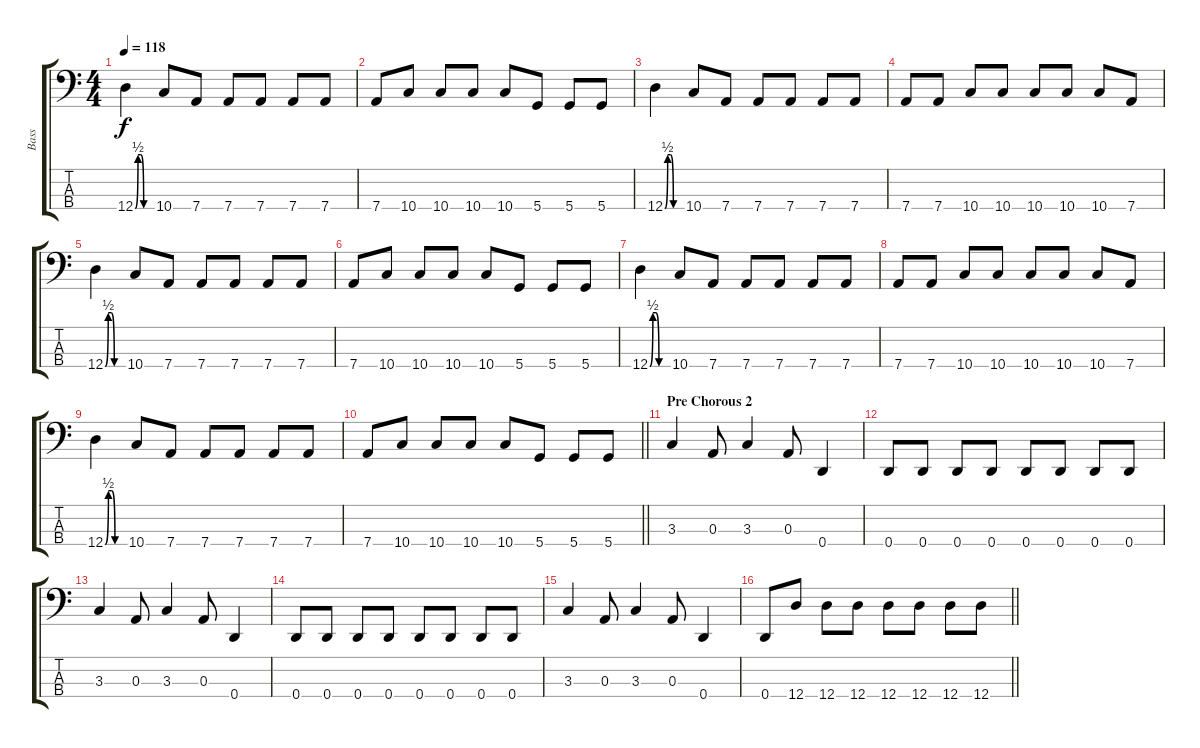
\track ("Bass" "Bass") {instrument electricbassfinger}
\staff {score tabs}
\tuning (G2 D2 A1 D1) {hide}
\ts (4 4)
\tempo 118
\clef f4
\ks c
12.4{be (custom 0 0 10 2 20 2 30 0 60 0)}.4{dy f} 10.4.8 7.4.8 7.4.8 7.4.8 7.4.8 7.4.8 |
7.4.8 10.4.8 10.4.8 10.4.8 10.4.8 5.4.8 5.4.8 5.4.8 |
12.4{be (custom 0 0 10 2 20 2 30 0 60 0)}.4 10.4.8 7.4.8 7.4.8 7.4.8 7.4.8 7.4.8 |
7.4.8 7.4.8 10.4.8 10.4.8 10.4.8 10.4.8 10.4.8 7.4.8 |
12.4{be (custom 0 0 10 2 20 2 30 0 60 0)}.4 10.4.8 7.4.8 7.4.8 7.4.8 7.4.8 7.4.8 |
7.4.8 10.4.8 10.4.8 10.4.8 10.4.8 5.4.8 5.4.8 5.4.8 |
12.4{be (custom 0 0 10 2 20 2 30 0 60 0)}.4 10.4.8 7.4.8 7.4.8 7.4.8 7.4.8 7.4.8 |
7.4.8 7.4.8 10.4.8 10.4.8 10.4.8 10.4.8 10.4.8 7.4.8 |
12.4{be (custom 0 0 10 2 20 2 30 0 60 0)}.4 10.4.8 7.4.8 7.4.8 7.4.8 7.4.8 7.4.8 |
\barLineRight lightlight
7.4.8 10.4.8 10.4.8 10.4.8 10.4.8 5.4.8 5.4.8 5.4.8 |
\section ("" "Pre Chorous 2")
3.3.4 0.3.8 3.3.4 0.3.8 0.4.4 |
0.4.8 0.4.8 0.4.8 0.4.8 0.4.8 0.4.8 0.4.8 0.4.8 |
3.3.4 0.3.8 3.3.4 0.3.8 0.4.4 |
0.4.8 0.4.8 0.4.8 0.4.8 0.4.8 0.4.8 0.4.8 0.4.8 |
3.3.4 0.3.8 3.3.4 0.3.8 0.4.4 |
\barLineRight lightlight
0.4.8 12.4.8 12.4.8 12.4.8 12.4.8 12.4.8 12.4.8 12.4.8
